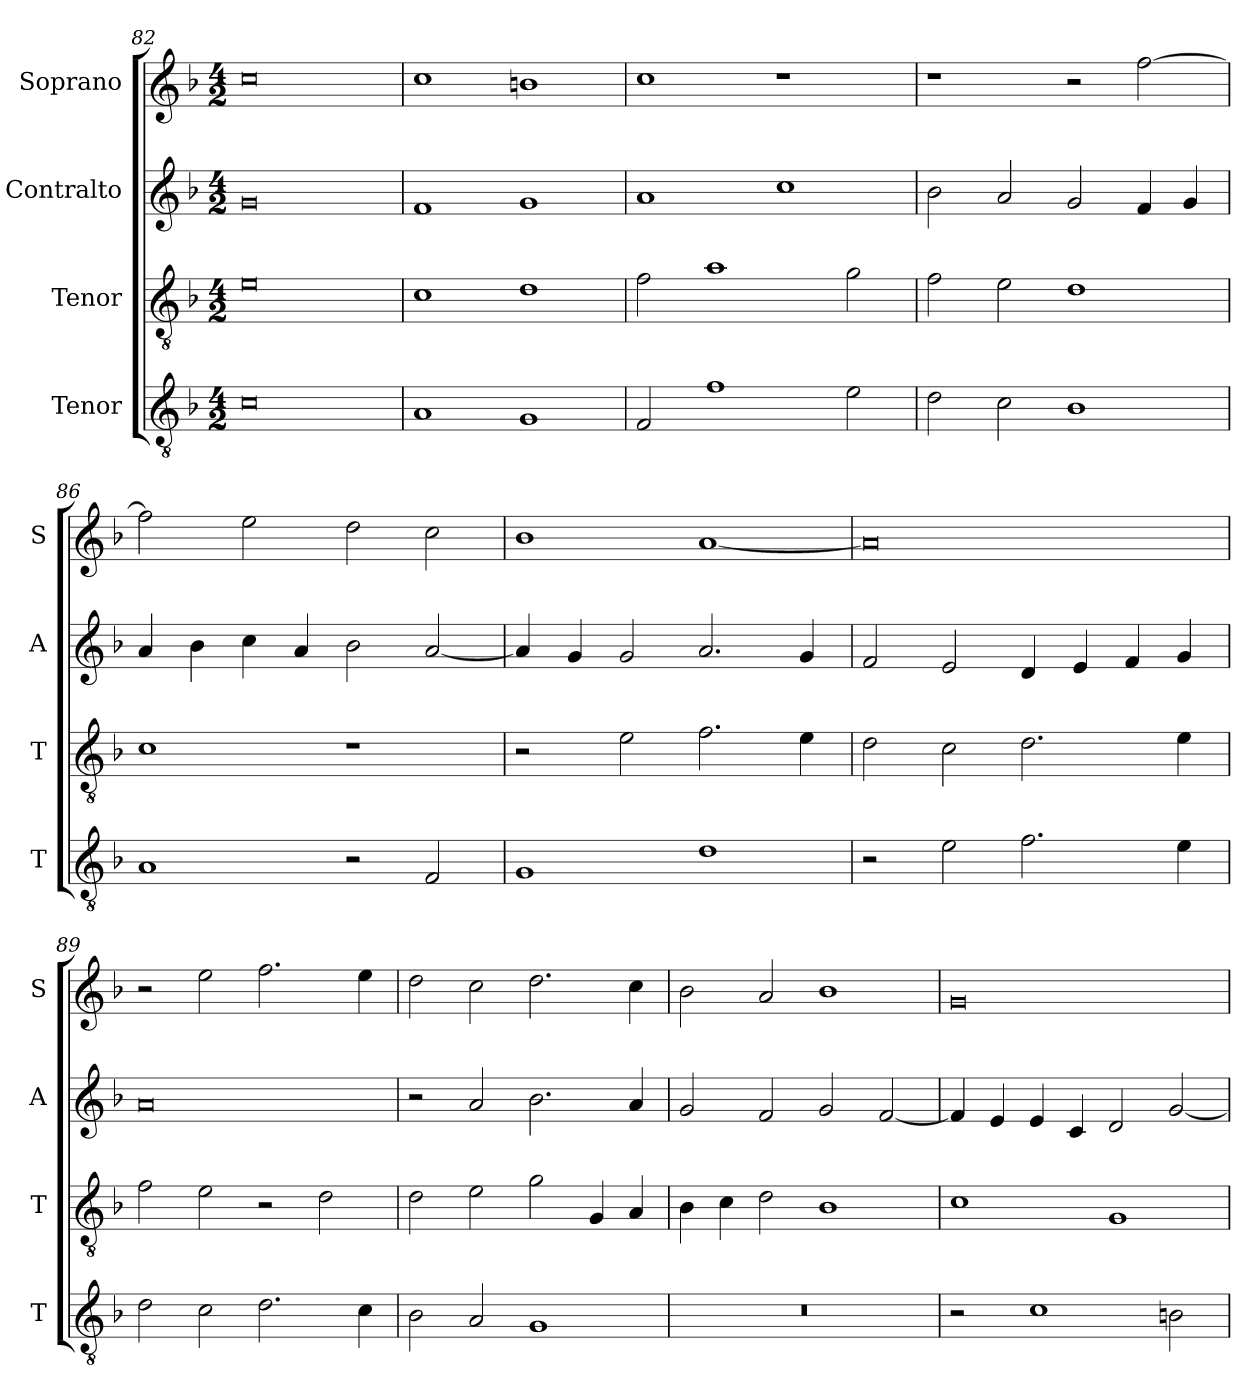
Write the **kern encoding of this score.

**kern	**kern	**kern	**kern
*part4	*part3	*part2	*part1
*staff4	*staff3	*staff2	*staff1
*I"Tenor	*I"Tenor	*I"Contralto	*I"Soprano
*I'T	*I'T	*I'A	*I'S
*clefGv2	*clefGv2	*clefG2	*clefG2
*k[b-]	*k[b-]	*k[b-]	*k[b-]
*F:ion	*F:ion	*F:ion	*F:ion
*M4/2	*M4/2	*M4/2	*M4/2
=82	=82	=82	=82
0c	0e	0g	0cc
=83	=83	=83	=83
1A	1c	1f	1cc
1G	1d	1g	1bn
=84	=84	=84	=84
2F	2f	1a	1cc
1f	1a	.	.
.	.	1cc	1r
2e	2g	.	.
=85	=85	=85	=85
2d	2f	2b-	1r
2c	2e	2a	.
1B-	1d	2g	2r
.	.	4f	[2ff
.	.	4g	.
=86	=86	=86	=86
1A	1c	4a	2ff]
.	.	4b-	.
.	.	4cc	2ee
.	.	4a	.
2r	1r	2b-	2dd
2F	.	[2a	2cc
=87	=87	=87	=87
1G	2r	4a]	1b-
.	.	4g	.
.	2e	2g	.
1d	2.f	2.a	[1a
.	4e	4g	.
=88	=88	=88	=88
2r	2d	2f	0a]
2e	2c	2e	.
2.f	2.d	4d	.
.	.	4e	.
.	.	4f	.
4e	4e	4g	.
=89	=89	=89	=89
2d	2f	0a	2r
2c	2e	.	2ee
2.d	2r	.	2.ff
.	2d	.	.
4c	.	.	4ee
=90	=90	=90	=90
2B-	2d	2r	2dd
2A	2e	2a	2cc
1G	2g	2.b-	2.dd
.	4G	.	.
.	4A	4a	4cc
=91	=91	=91	=91
0r	4B-	2g	2b-
.	4c	.	.
.	2d	2f	2a
.	1B-	2g	1b-
.	.	[2f	.
=92	=92	=92	=92
2r	1c	4f]	0g
.	.	4e	.
1c	.	4e	.
.	.	4c	.
.	1G	2d	.
2Bn	.	[2g	.
=	=	=	=
*-	*-	*-	*-
